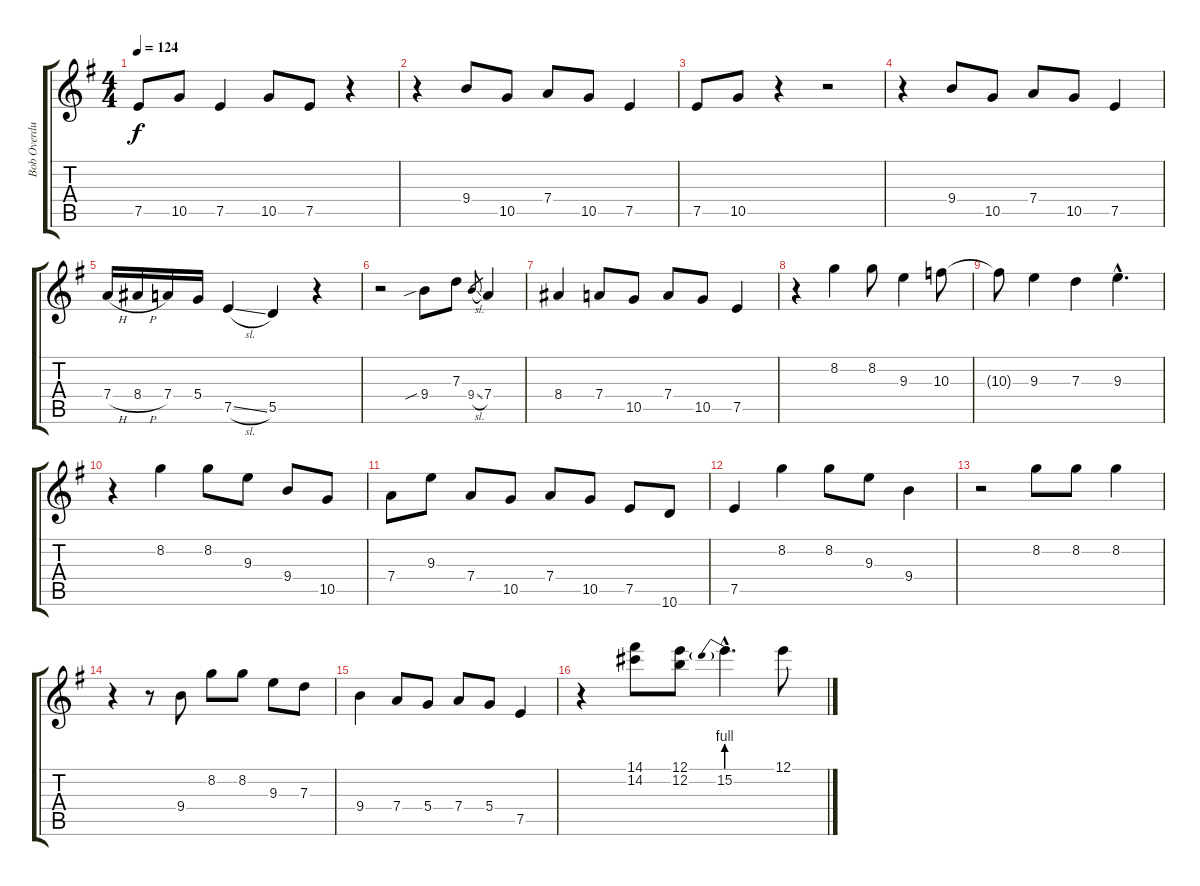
\track ("Bob Overdub" "Bob Overdu") {instrument electricguitarjazz}
\staff {score tabs}
\tuning (E4 B3 G3 D3 A2 E2) {hide}
\ts (4 4)
\tempo 124
\clef g2
\ks g
7.5.8{dy f} 10.5.8 7.5.4 10.5.8 7.5.8 r.4 |
r.4 9.4.8 10.5.8 7.4.8 10.5.8 7.5.4 |
7.5.8 10.5.8 r.4 r.2 |
r.4 9.4.8 10.5.8 7.4.8 10.5.8 7.5.4 |
7.4{h}.16 8.4{h}.16 7.4.16 5.4.16 7.5{sl}.4 5.5.4 r.4 |
r.2 9.4{sib}.8 7.3.8 9.4{sl}.8{gr} 7.4.4 |
8.4.4 7.4.8 10.5.8 7.4.8 10.5.8 7.5.4 |
r.4 8.2.4 8.2.8 9.3.4 10.3.8 |
10.3{t}.8 9.3.4 7.3.4 9.3{hac}.4{d} |
r.4 8.2.4 8.2.8 9.3.8 9.4.8 10.5.8 |
7.4.8 9.3.8 7.4.8 10.5.8 7.4.8 10.5.8 7.5.8 10.6.8 |
7.5.4 8.2.4 8.2.8 9.3.8 9.4.4 |
r.2 8.2.8 8.2.8 8.2.4 |
r.4 r.8 9.4.8 8.2.8 8.2.8 9.3.8 7.3.8 |
9.4.4 7.4.8 5.4.8 7.4.8 5.4.8 7.5.4 |
r.4 (14.1 14.2).8 (12.1 12.2).8 15.2{be (prebend 0 4 60 4) hac}.4{d} 12.1.8
